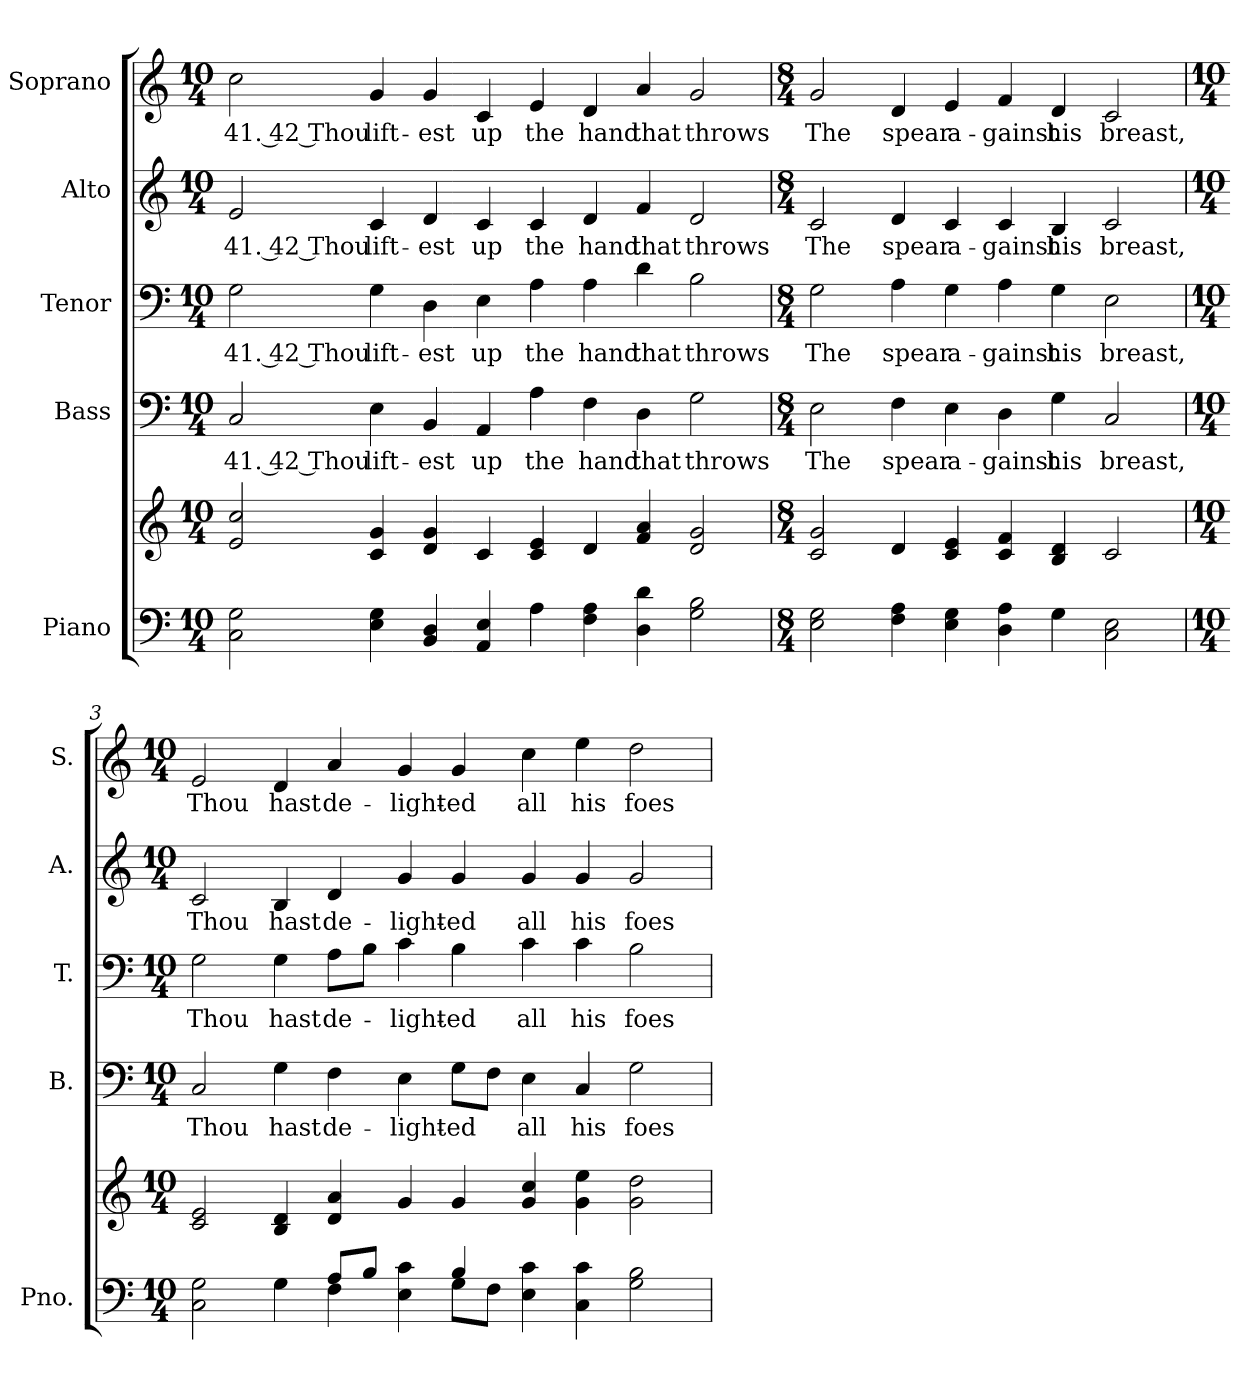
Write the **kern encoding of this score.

**kern	**kern	**kern	**text	**kern	**text	**kern	**text	**kern	**text
*part5	*part5	*part4	*part4	*part3	*part3	*part2	*part2	*part1	*part1
*staff6	*staff5	*staff4	*staff4	*staff3	*staff3	*staff2	*staff2	*staff1	*staff1
*I"Piano	*	*I"Bass	*	*I"Tenor	*	*I"Alto	*	*I"Soprano	*
*I'Pno.	*	*I'B.	*	*I'T.	*	*I'A.	*	*I'S.	*
!!LO:PB:g=z
*clefF4	*clefG2	*clefF4	*	*clefF4	*	*clefG2	*	*clefG2	*
*k[]	*k[]	*k[]	*	*k[]	*	*k[]	*	*k[]	*
*C:	*C:	*C:	*	*C:	*	*C:	*	*C:	*
*M10/4	*M10/4	*M10/4	*	*M10/4	*	*M10/4	*	*M10/4	*
*MM150	*MM150	*MM150	*	*MM150	*	*MM150	*	*MM150	*
=1	=1	=1	=1	=1	=1	=1	=1	=1	=1
!	!	!	!LO:LY:b:color=#000000	!	!	!	!	!	!
!	!	!	!	!	!LO:LY:b:color=#000000	!	!	!	!
!	!	!	!	!	!	!	!LO:LY:b:color=#000000	!	!
!	!	!	!	!	!	!	!	!	!LO:LY:b:color=#000000
2Ci\ 2Gi	2ei/ 2cci	2Ci/	41. 42 Thou	2Gi\	41. 42 Thou	2ei/	41. 42 Thou	2cci\	41. 42 Thou
!	!	!	!LO:LY:b:color=#000000	!	!	!	!	!	!
!	!	!	!	!	!LO:LY:b:color=#000000	!	!	!	!
!	!	!	!	!	!	!	!LO:LY:b:color=#000000	!	!
!	!	!	!	!	!	!	!	!	!LO:LY:b:color=#000000
4Ei\ 4Gi	4ci/ 4gi	4Ei\	lift-	4Gi\	lift-	4ci/	lift-	4gi/	lift-
!	!	!	!LO:LY:b:color=#000000	!	!	!	!	!	!
!	!	!	!	!	!LO:LY:b:color=#000000	!	!	!	!
!	!	!	!	!	!	!	!LO:LY:b:color=#000000	!	!
!	!	!	!	!	!	!	!	!	!LO:LY:b:color=#000000
4BBi/ 4Di	4di/ 4gi	4BBi/	-est	4Di\	-est	4di/	-est	4gi/	-est
!	!	!	!LO:LY:b:color=#000000	!	!	!	!	!	!
!	!	!	!	!	!LO:LY:b:color=#000000	!	!	!	!
!	!	!	!	!	!	!	!LO:LY:b:color=#000000	!	!
!	!	!	!	!	!	!	!	!	!LO:LY:b:color=#000000
4AAi/ 4Ei	4ci/	4AAi/	up	4Ei\	up	4ci/	up	4ci/	up
!	!	!	!LO:LY:b:color=#000000	!	!	!	!	!	!
!	!	!	!	!	!LO:LY:b:color=#000000	!	!	!	!
!	!	!	!	!	!	!	!LO:LY:b:color=#000000	!	!
!	!	!	!	!	!	!	!	!	!LO:LY:b:color=#000000
4Ai\	4ci/ 4ei	4Ai\	the	4Ai\	the	4ci/	the	4ei/	the
!	!	!	!LO:LY:b:color=#000000	!	!	!	!	!	!
!	!	!	!	!	!LO:LY:b:color=#000000	!	!	!	!
!	!	!	!	!	!	!	!LO:LY:b:color=#000000	!	!
!	!	!	!	!	!	!	!	!	!LO:LY:b:color=#000000
4Fi\ 4Ai	4di/	4Fi\	hand	4Ai\	hand	4di/	hand	4di/	hand
!	!	!	!LO:LY:b:color=#000000	!	!	!	!	!	!
!	!	!	!	!	!LO:LY:b:color=#000000	!	!	!	!
!	!	!	!	!	!	!	!LO:LY:b:color=#000000	!	!
!	!	!	!	!	!	!	!	!	!LO:LY:b:color=#000000
4Di\ 4di	4fi/ 4ai	4Di\	that	4di\	that	4fi/	that	4ai/	that
!	!	!	!LO:LY:b:color=#000000	!	!	!	!	!	!
!	!	!	!	!	!LO:LY:b:color=#000000	!	!	!	!
!	!	!	!	!	!	!	!LO:LY:b:color=#000000	!	!
!	!	!	!	!	!	!	!	!	!LO:LY:b:color=#000000
2Gi\ 2Bi	2di/ 2gi	2Gi\	throws	2Bi\	throws	2di/	throws	2gi/	throws
=2	=2	=2	=2	=2	=2	=2	=2	=2	=2
*M8/4	*M8/4	*M8/4	*	*M8/4	*	*M8/4	*	*M8/4	*
!	!	!	!LO:LY:b:color=#000000	!	!	!	!	!	!
!	!	!	!	!	!LO:LY:b:color=#000000	!	!	!	!
!	!	!	!	!	!	!	!LO:LY:b:color=#000000	!	!
!	!	!	!	!	!	!	!	!	!LO:LY:b:color=#000000
2Ei\ 2Gi	2ci/ 2gi	2Ei\	The	2Gi\	The	2ci/	The	2gi/	The
!	!	!	!LO:LY:b:color=#000000	!	!	!	!	!	!
!	!	!	!	!	!LO:LY:b:color=#000000	!	!	!	!
!	!	!	!	!	!	!	!LO:LY:b:color=#000000	!	!
!	!	!	!	!	!	!	!	!	!LO:LY:b:color=#000000
4Fi\ 4Ai	4di/	4Fi\	spear	4Ai\	spear	4di/	spear	4di/	spear
!	!	!	!LO:LY:b:color=#000000	!	!	!	!	!	!
!	!	!	!	!	!LO:LY:b:color=#000000	!	!	!	!
!	!	!	!	!	!	!	!LO:LY:b:color=#000000	!	!
!	!	!	!	!	!	!	!	!	!LO:LY:b:color=#000000
4Ei\ 4Gi	4ci/ 4ei	4Ei\	a-	4Gi\	a-	4ci/	a-	4ei/	a-
!	!	!	!LO:LY:b:color=#000000	!	!	!	!	!	!
!	!	!	!	!	!LO:LY:b:color=#000000	!	!	!	!
!	!	!	!	!	!	!	!LO:LY:b:color=#000000	!	!
!	!	!	!	!	!	!	!	!	!LO:LY:b:color=#000000
4Di\ 4Ai	4ci/ 4fi	4Di\	-gainst	4Ai\	-gainst	4ci/	-gainst	4fi/	-gainst
!	!	!	!LO:LY:b:color=#000000	!	!	!	!	!	!
!	!	!	!	!	!LO:LY:b:color=#000000	!	!	!	!
!	!	!	!	!	!	!	!LO:LY:b:color=#000000	!	!
!	!	!	!	!	!	!	!	!	!LO:LY:b:color=#000000
4Gi\	4Bi/ 4di	4Gi\	his	4Gi\	his	4Bi/	his	4di/	his
!	!	!	!LO:LY:b:color=#000000	!	!	!	!	!	!
!	!	!	!	!	!LO:LY:b:color=#000000	!	!	!	!
!	!	!	!	!	!	!	!LO:LY:b:color=#000000	!	!
!	!	!	!	!	!	!	!	!	!LO:LY:b:color=#000000
2Ci\ 2Ei	2ci/	2Ci/	breast,	2Ei\	breast,	2ci/	breast,	2ci/	breast,
!!LO:PB:g=z
=3	=3	=3	=3	=3	=3	=3	=3	=3	=3
*M10/4	*M10/4	*M10/4	*	*M10/4	*	*M10/4	*	*M10/4	*
*^	*	*	*	*	*	*	*	*	*
!	!	!	!	!LO:LY:b:color=#000000	!	!	!	!	!	!
!	!	!	!	!	!	!LO:LY:b:color=#000000	!	!	!	!
!	!	!	!	!	!	!	!	!LO:LY:b:color=#000000	!	!
!	!	!	!	!	!	!	!	!	!	!LO:LY:b:color=#000000
2Ci\ 2Gi	2ryy	2ci/ 2ei	2Ci/	Thou	2Gi\	Thou	2ci/	Thou	2ei/	Thou
!	!	!	!	!LO:LY:b:color=#000000	!	!	!	!	!	!
!	!	!	!	!	!	!LO:LY:b:color=#000000	!	!	!	!
!	!	!	!	!	!	!	!	!LO:LY:b:color=#000000	!	!
!	!	!	!	!	!	!	!	!	!	!LO:LY:b:color=#000000
4Gi\	4ryy	4Bi/ 4di	4Gi\	hast	4Gi\	hast	4Bi/	hast	4di/	hast
!	!	!	!	!LO:LY:b:color=#000000	!	!	!	!	!	!
!	!	!	!	!	!	!LO:LY:b:color=#000000	!	!	!	!
!	!	!	!	!	!	!	!	!LO:LY:b:color=#000000	!	!
!	!	!	!	!	!	!	!	!	!	!LO:LY:b:color=#000000
8Ai/L	4Fi\	4di/ 4ai	4Fi\	de-	8Ai\L	de-	4di/	de-	4ai/	de-
8Bi/J	.	.	.	.	8Bi\J	.	.	.	.	.
!	!	!	!	!LO:LY:b:color=#000000	!	!	!	!	!	!
!	!	!	!	!	!	!LO:LY:b:color=#000000	!	!	!	!
!	!	!	!	!	!	!	!	!LO:LY:b:color=#000000	!	!
!	!	!	!	!	!	!	!	!	!	!LO:LY:b:color=#000000
4Ei\ 4ci	4ryy	4gi/	4Ei\	-light-	4ci\	-light-	4gi/	-light-	4gi/	-light-
!	!	!	!	!LO:LY:b:color=#000000	!	!	!	!	!	!
!	!	!	!	!	!	!LO:LY:b:color=#000000	!	!	!	!
!	!	!	!	!	!	!	!	!LO:LY:b:color=#000000	!	!
!	!	!	!	!	!	!	!	!	!	!LO:LY:b:color=#000000
4Bi/	8Gi\L	4gi/	8Gi\L	-ed	4Bi\	-ed	4gi/	-ed	4gi/	-ed
.	8Fi\J	.	8Fi\J	.	.	.	.	.	.	.
!	!	!	!	!LO:LY:b:color=#000000	!	!	!	!	!	!
!	!	!	!	!	!	!LO:LY:b:color=#000000	!	!	!	!
!	!	!	!	!	!	!	!	!LO:LY:b:color=#000000	!	!
!	!	!	!	!	!	!	!	!	!	!LO:LY:b:color=#000000
4Ei\ 4ci	2ryy	4gi/ 4cci	4Ei\	all	4ci\	all	4gi/	all	4cci\	all
!	!	!	!	!LO:LY:b:color=#000000	!	!	!	!	!	!
!	!	!	!	!	!	!LO:LY:b:color=#000000	!	!	!	!
!	!	!	!	!	!	!	!	!LO:LY:b:color=#000000	!	!
!	!	!	!	!	!	!	!	!	!	!LO:LY:b:color=#000000
4Ci\ 4ci	.	4gi\ 4eei	4Ci/	his	4ci\	his	4gi/	his	4eei\	his
!	!	!	!	!LO:LY:b:color=#000000	!	!	!	!	!	!
!	!	!	!	!	!	!LO:LY:b:color=#000000	!	!	!	!
!	!	!	!	!	!	!	!	!LO:LY:b:color=#000000	!	!
!	!	!	!	!	!	!	!	!	!	!LO:LY:b:color=#000000
2Gi\ 2Bi	2ryy	2gi\ 2ddi	2Gi\	foes	2Bi\	foes	2gi/	foes	2ddi\	foes
*v	*v	*	*	*	*	*	*	*	*	*
=	=	=	=	=	=	=	=	=	=
*-	*-	*-	*-	*-	*-	*-	*-	*-	*-
